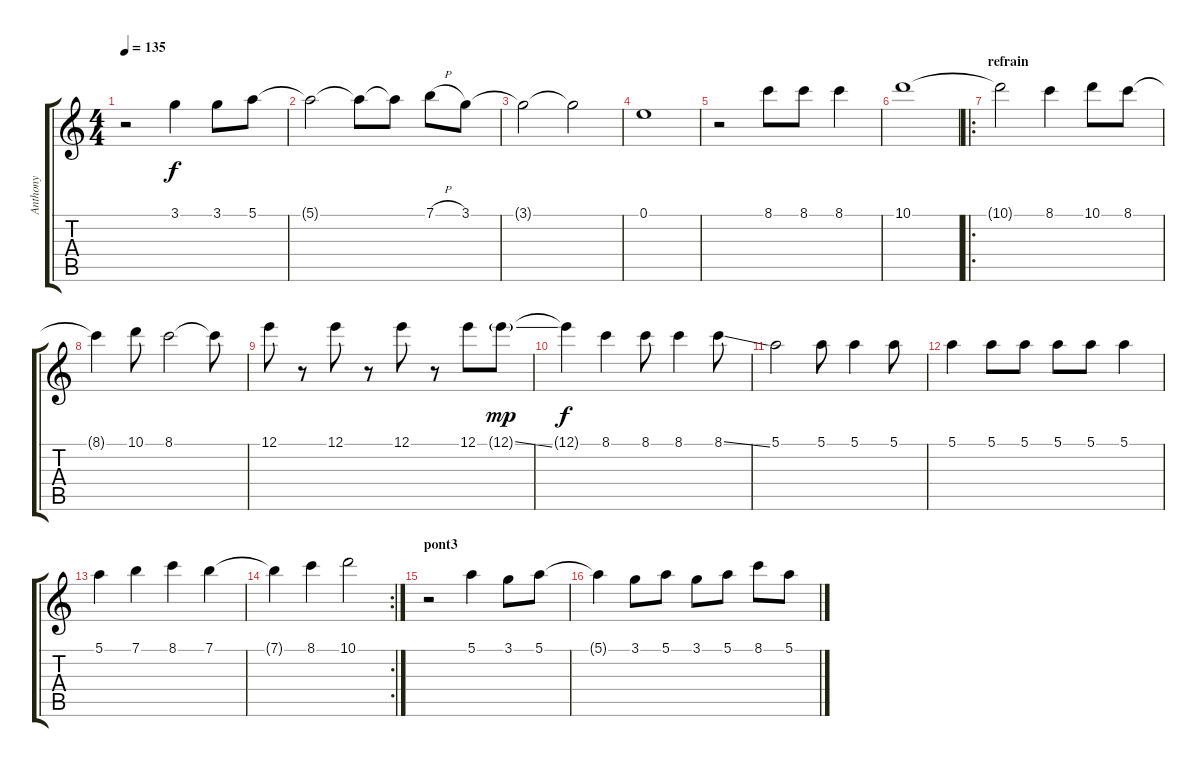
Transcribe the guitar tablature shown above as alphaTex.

\track ("Anthony" "Anthony") {instrument fretlessbass}
\staff {score tabs}
\tuning (E4 B3 G3 D3 A2 E2) {hide}
\ts (4 4)
\tempo 135
\clef g2
\ks c
r.2{dy f} 3.1.4 3.1.8 5.1.8 |
5.1{t}.2 5.1{t}.8 5.1{t}.8 7.1{h}.8 3.1.8 |
3.1{t}.2 3.1{t}.2 |
0.1.1 |
r.2 8.1.8 8.1.8 8.1.4 |
10.1.1 |
\ro
\section ("" "refrain")
10.1{t}.2 8.1.4 10.1.8 8.1.8 |
8.1{t}.4 10.1.8 8.1.2 8.1{t}.8 |
12.1.8 r.8 12.1.8 r.8 12.1.8 r.8 12.1.8 12.1{ss g}.8{dy mp} |
12.1{t}.4{dy f} 8.1.4 8.1.8 8.1.4 8.1{ss}.8 |
5.1.2 5.1.8 5.1.4 5.1.8 |
5.1.4 5.1.8 5.1.8 5.1.8 5.1.8 5.1.4 |
5.1.4 7.1.4 8.1.4 7.1.4 |
\rc 2
7.1{t}.4 8.1.4 10.1.2 |
\section ("" "pont3")
r.2 5.1.4 3.1.8 5.1.8 |
5.1{t}.4 3.1.8 5.1.8 3.1.8 5.1.8 8.1.8 5.1.8
